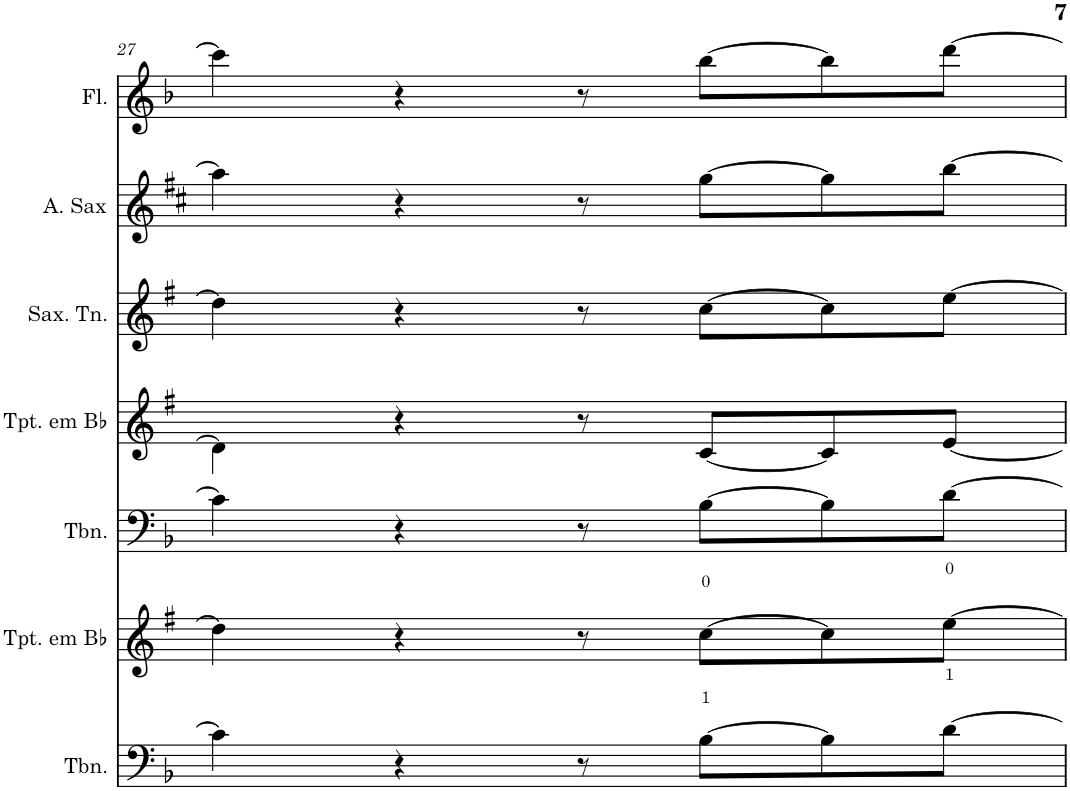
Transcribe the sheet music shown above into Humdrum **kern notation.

**kern	**kern	**kern	**kern	**kern	**kern	**kern
*part7	*part6	*part5	*part4	*part3	*part2	*part1
*staff7	*staff6	*staff5	*staff4	*staff3	*staff2	*staff1
*I"Trombone	*I"Trompete em Bb	*I"Trombone	*I"Trompete em Bb	*I"Saxofone Tenor	*I"Saxofone Alto	*I"Flauta Transversal
*I'Tbn.	*I'Tpt. em Bb	*I'Tbn.	*I'Tpt. em Bb	*I'Sax. Tn.	*	*I'Fl.
!!LO:PB:g=z
*clefF4	*clefG2	*clefF4	*clefG2	*clefG2	*clefG2	*clefG2
*	*Trd1c2	*	*Trd1c2	*Trd8c14	*Trd5c9	*
*k[b-]	*k[f#]	*k[b-]	*k[f#]	*k[f#]	*k[f#c#]	*k[b-]
*M4/4	*M4/4	*M4/4	*M4/4	*M4/4	*M4/4	*M4/4
=27	=27	=27	=27	=27	=27	=27
4c\]	4dd\]	4c\]	4d\]	4dd\]	4aa\]	4ccc\]
4r	4r	4r	4r	4r	4r	4r
8r	8r	8r	8r	8r	8r	8r
[8B-\L	[8cc\L	[8B-\L	[8c/L	[8cc\L	[8gg\L	[8bb-\L
8B-\]	8cc\]	8B-\]	8c/]	8cc\]	8gg\]	8bb-\]
[8d\J	[8ee\J	[8d\J	[8e/J	[8ee\J	[8bb\J	[8ddd\J
=	=	=	=	=	=	=
*-	*-	*-	*-	*-	*-	*-
